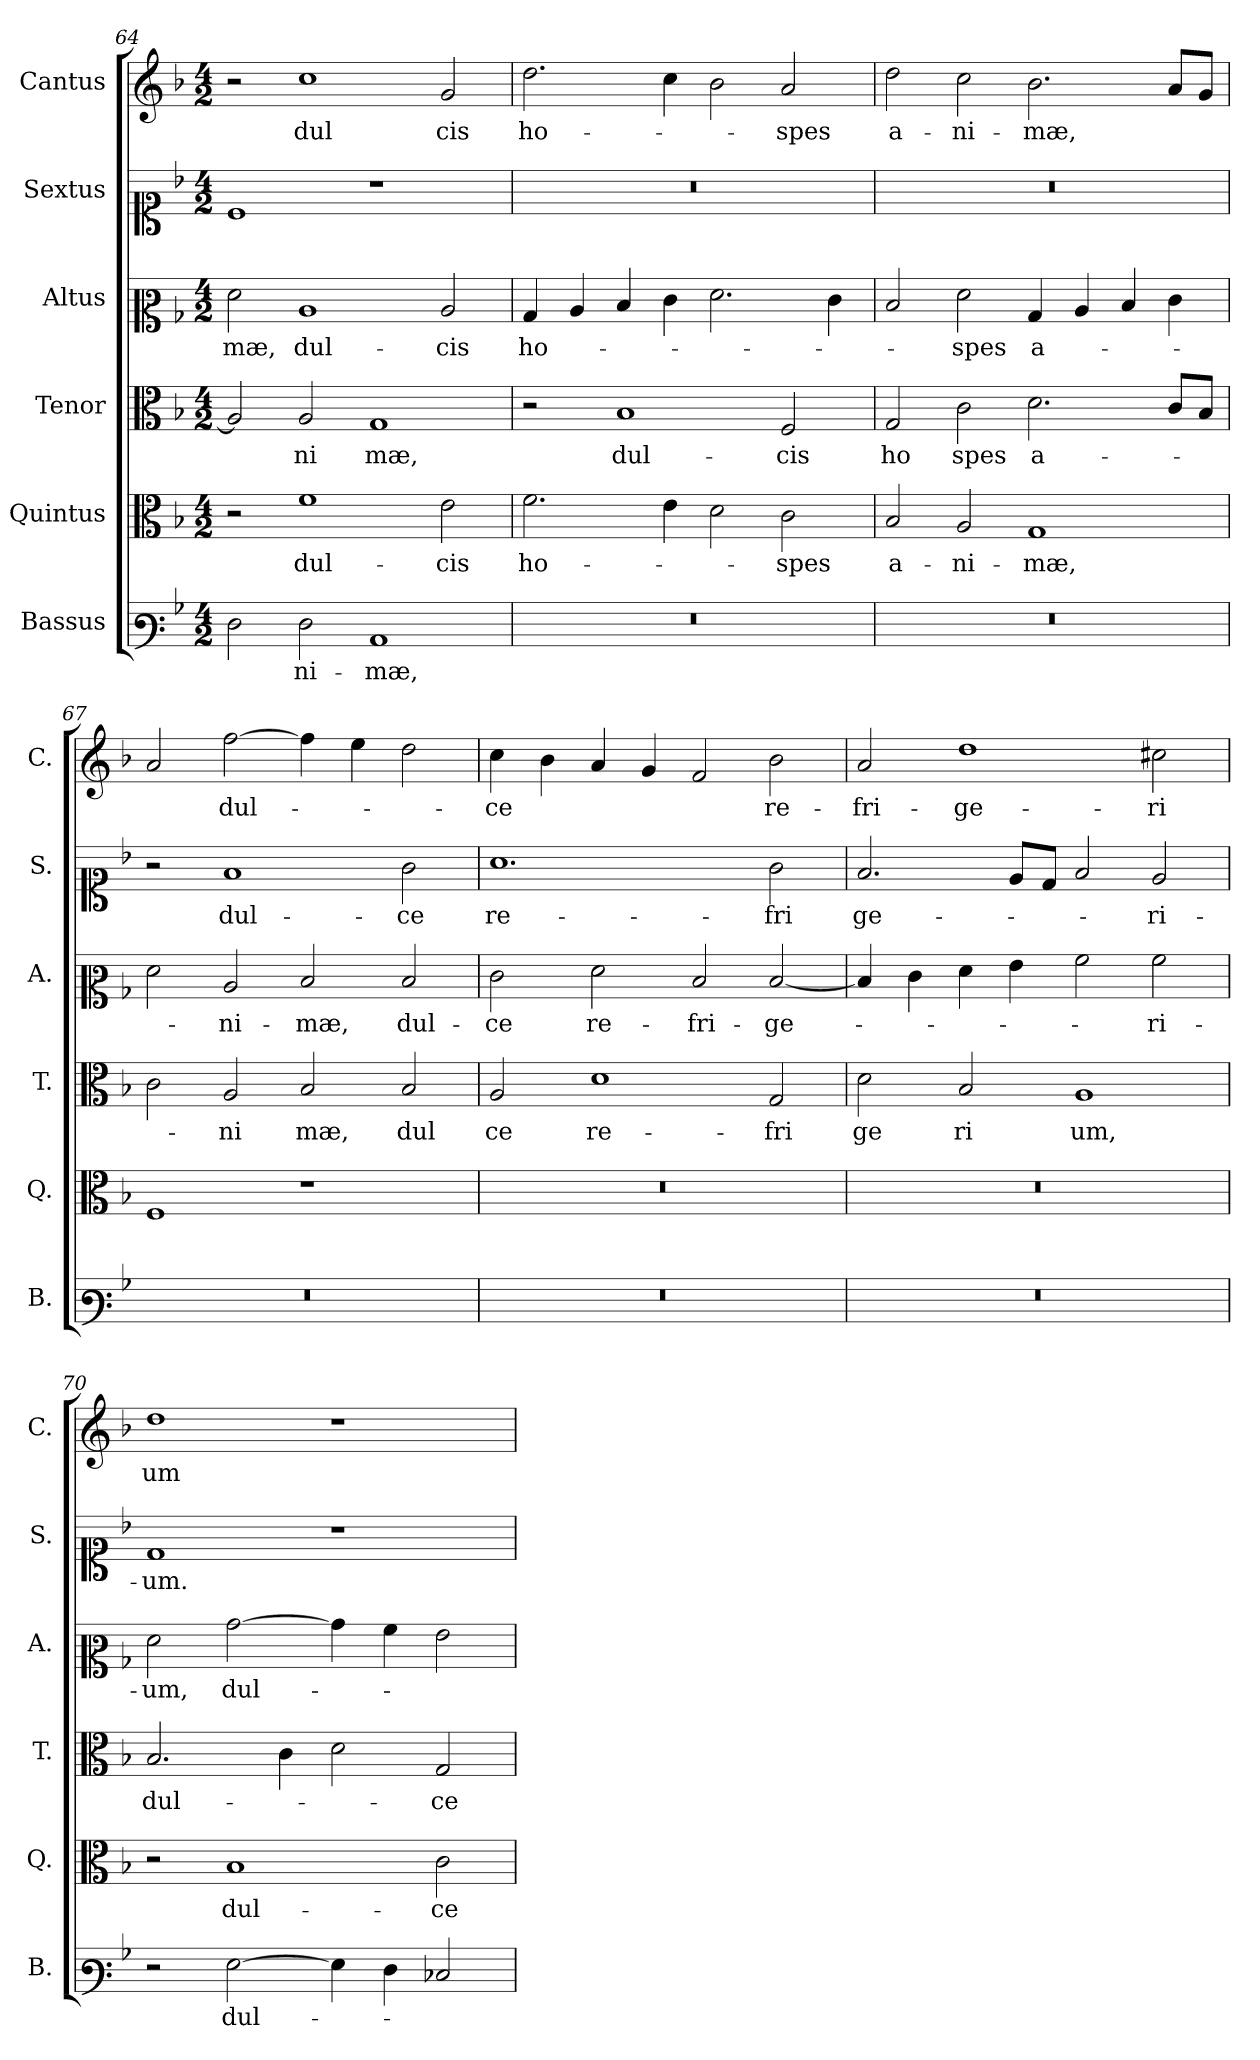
**kern	**text	**kern	**text	**kern	**text	**kern	**text	**kern	**text	**kern	**text
*part6	*part6	*part5	*part5	*part4	*part4	*part3	*part3	*part2	*part2	*part1	*part1
*staff6	*staff6	*staff5	*staff5	*staff4	*staff4	*staff3	*staff3	*staff2	*staff2	*staff1	*staff1
*I"Bassus	*	*I"Quintus	*	*I"Tenor	*	*I"Altus	*	*I"Sextus	*	*I"Cantus	*
*I'B.	*	*I'Q.	*	*I'T.	*	*I'A.	*	*I'S.	*	*I'C.	*
!!LO:PB:g=z
*clefF3	*	*clefC3	*	*clefC3	*	*clefC2	*	*clefC1	*	*clefG2	*
*k[b-]	*	*k[b-]	*	*k[b-]	*	*k[b-]	*	*k[b-]	*	*k[b-]	*
*M4/2	*	*M4/2	*	*M4/2	*	*M4/2	*	*M4/2	*	*M4/2	*
=64	=64	=64	=64	=64	=64	=64	=64	=64	=64	=64	=64
!	!	!	!	!	!	!	!LO:LY:b	!	!	!	!
2F\	.	2r	.	2A/]	.	2f\	-mæ,	1c	.	2r	.
!	!LO:LY:b	!	!LO:LY:b	!	!LO:LY:b	!	!LO:LY:b	!	!	!	!LO:LY:b
2F\	-ni-	1f	dul-	2A/	ni	1c	dul-	.	.	1cc	dul
!	!LO:LY:b	!	!	!	!LO:LY:b	!	!	!	!	!	!
1C	-mæ,	.	.	1G	-mæ,	.	.	1r	.	.	.
!	!	!	!LO:LY:b	!	!	!	!LO:LY:b	!	!	!	!LO:LY:b
.	.	2e\	-cis	.	.	2c/	-cis	.	.	2g/	cis
=65	=65	=65	=65	=65	=65	=65	=65	=65	=65	=65	=65
!	!	!	!LO:LY:b	!	!	!	!LO:LY:b	!	!	!	!LO:LY:b
0r	.	2.f\	ho-	2r	.	4B-/	ho-	0r	.	2.dd\	ho-
.	.	.	.	.	.	4c/	.	.	.	.	.
!	!	!	!	!	!LO:LY:b	!	!	!	!	!	!
.	.	.	.	1B-	dul-	4d/	.	.	.	.	.
.	.	4e\	.	.	.	4e\	.	.	.	4cc\	.
.	.	2d\	.	.	.	2.f\	.	.	.	2b-\	.
!	!	!	!LO:LY:b	!	!LO:LY:b	!	!	!	!	!	!LO:LY:b
.	.	2c\	-spes	2F/	cis	.	.	.	.	2a/	-spes
.	.	.	.	.	.	4e\	.	.	.	.	.
=66	=66	=66	=66	=66	=66	=66	=66	=66	=66	=66	=66
!	!	!	!LO:LY:b	!	!LO:LY:b	!	!	!	!	!	!LO:LY:b
0r	.	2B-/	a-	2G/	ho	2d/	.	0r	.	2dd\	a-
!	!	!	!LO:LY:b	!	!LO:LY:b	!	!LO:LY:b	!	!	!	!LO:LY:b
.	.	2A/	-ni-	2c\	spes	2f\	-spes	.	.	2cc\	-ni-
!	!	!	!LO:LY:b	!	!LO:LY:b	!	!LO:LY:b	!	!	!	!LO:LY:b
.	.	1G	-mæ,	2.d\	a-	4B-/	a-	.	.	2.b-\	-mæ,
.	.	.	.	.	.	4c/	.	.	.	.	.
.	.	.	.	.	.	4d/	.	.	.	.	.
.	.	.	.	8c/L	.	4e\	.	.	.	8a/L	.
.	.	.	.	8B-/J	.	.	.	.	.	8g/J	.
=67	=67	=67	=67	=67	=67	=67	=67	=67	=67	=67	=67
0r	.	1F	.	2c\	.	2f\	.	2r	.	2a/	.
!	!	!	!	!	!LO:LY:b	!	!LO:LY:b	!	!LO:LY:b	!	!LO:LY:b
.	.	.	.	2A/	ni	2c/	-ni-	1f	dul-	[2ff\	dul-
!	!	!	!	!	!LO:LY:b	!	!LO:LY:b	!	!	!	!
.	.	1r	.	2B-/	-mæ,	2d/	-mæ,	.	.	4ff\]	.
.	.	.	.	.	.	.	.	.	.	4ee\	.
!	!	!	!	!	!LO:LY:b	!	!LO:LY:b	!	!LO:LY:b	!	!
.	.	.	.	2B-/	dul	2d/	dul-	2g\	-ce	2dd\	.
=68	=68	=68	=68	=68	=68	=68	=68	=68	=68	=68	=68
!	!	!	!	!	!LO:LY:b	!	!LO:LY:b	!	!LO:LY:b	!	!LO:LY:b
0r	.	0r	.	2A/	ce	2e\	-ce	1.a	re-	4cc\	-ce
.	.	.	.	.	.	.	.	.	.	4b-\	.
!	!	!	!	!	!LO:LY:b	!	!LO:LY:b	!	!	!	!
.	.	.	.	1d	re-	2f\	re-	.	.	4a/	.
.	.	.	.	.	.	.	.	.	.	4g/	.
!	!	!	!	!	!	!	!LO:LY:b	!	!	!	!
.	.	.	.	.	.	2d/	-fri-	.	.	2f/	.
!	!	!	!	!	!LO:LY:b	!	!LO:LY:b	!	!LO:LY:b	!	!LO:LY:b
.	.	.	.	2G/	fri	[2d/	-ge-	2g\	-fri	2b-\	re-
=69	=69	=69	=69	=69	=69	=69	=69	=69	=69	=69	=69
!	!	!	!	!	!LO:LY:b	!	!	!	!LO:LY:b	!	!LO:LY:b
0r	.	0r	.	2d\	ge	4d/]	.	2.f/	ge-	2a/	-fri-
.	.	.	.	.	.	4e\	.	.	.	.	.
!	!	!	!	!	!LO:LY:b	!	!	!	!	!	!LO:LY:b
.	.	.	.	2B-/	ri	4f\	.	.	.	1dd	-ge-
.	.	.	.	.	.	4g\	.	8e/L	.	.	.
.	.	.	.	.	.	.	.	8d/J	.	.	.
!	!	!	!	!	!LO:LY:b	!	!	!	!	!	!
.	.	.	.	1A	um,	2a\	.	2f/	.	.	.
!	!	!	!	!	!	!	!LO:LY:b	!	!LO:LY:b	!	!LO:LY:b
.	.	.	.	.	.	2a\	-ri-	2e/	-ri-	2cc#X\	ri
=70	=70	=70	=70	=70	=70	=70	=70	=70	=70	=70	=70
!	!	!	!	!	!LO:LY:b	!	!LO:LY:b	!	!LO:LY:b	!	!LO:LY:b
2r	.	2r	.	2.B-/	dul-	2f\	-um,	1d	-um.	1dd	um
!	!LO:LY:b	!	!LO:LY:b	!	!	!	!LO:LY:b	!	!	!	!
[2G\	dul-	1B-	dul-	.	.	[2b-\	dul-	.	.	.	.
.	.	.	.	4c\	.	.	.	.	.	.	.
4G\]	.	.	.	2d\	.	4b-\]	.	1r	.	1r	.
4F\	.	.	.	.	.	4a\	.	.	.	.	.
!	!	!	!LO:LY:b	!	!LO:LY:b	!	!	!	!	!	!
2E-X/	.	2c\	-ce	2G/	ce	2g\	.	.	.	.	.
=	=	=	=	=	=	=	=	=	=	=	=
*-	*-	*-	*-	*-	*-	*-	*-	*-	*-	*-	*-
